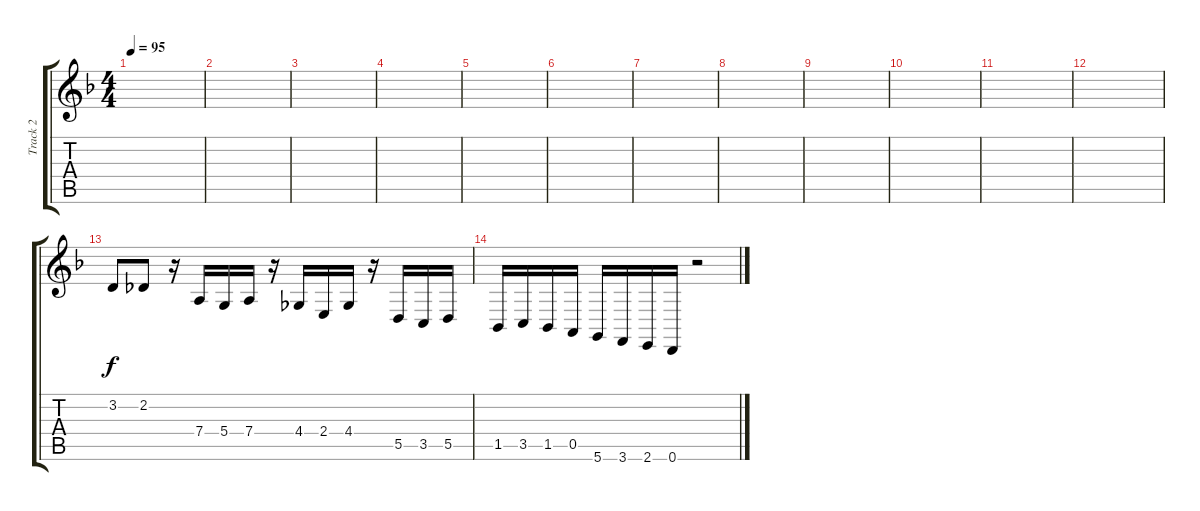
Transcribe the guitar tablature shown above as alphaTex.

\track ("Track 2" "Track 2") {instrument churchorgan}
\staff {score tabs}
\tuning (E4 B3 G3 D3 A2 D2) {hide}
\ts (4 4)
\tempo 95
\clef g2
\ks dminor
|
|
|
|
|
|
|
|
|
|
|
|
3.2.8 2.2.8 r.16 7.4.16 5.4.16 7.4.16 r.16 4.4.16 2.4.16 4.4.16 r.16 5.5.16 3.5.16 5.5.16 |
1.5.16 3.5.16 1.5.16 0.5.16 5.6.16 3.6.16 2.6.16 0.6.16 r.2
